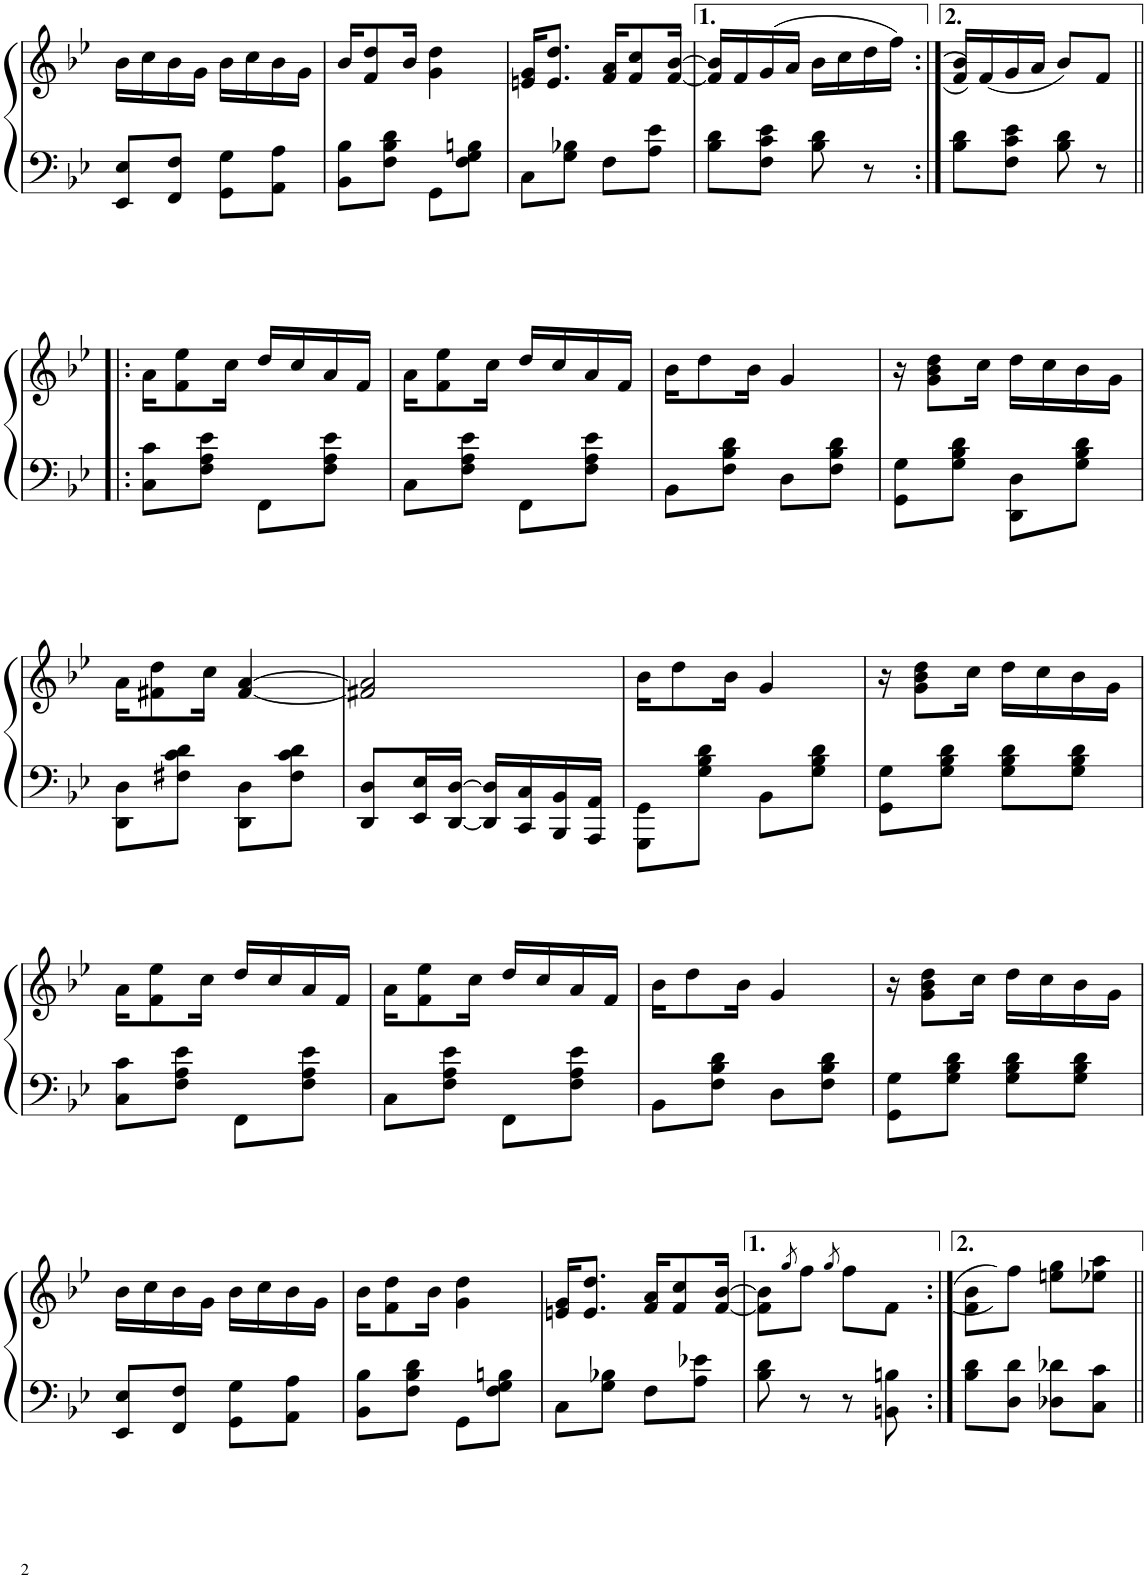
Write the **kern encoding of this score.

**kern	**kern
*part1	*part1
*staff2	*staff1
*I"Piano	*
*I'Pno.	*
!!LO:PB:g=z
*clefF4	*clefG2
*k[b-e-]	*k[b-e-]
*M2/4	*M2/4
=17	=17
8EE-/ 8E-/L	16b-\LL
.	16cc\
8FF/ 8F/J	16b-\
.	16g\JJ
8GG\ 8G\L	16b-\LL
.	16cc\
8AA\ 8A\J	16b-\
.	16g\JJ
=18	=18
8BB-\ 8B-\L	16b-/KL
.	8f/ 8dd/
8F\ 8B-\ 8d\J	.
.	16b-/Jk
8GG\L	4g\ 4dd\
8F\ 8G\ 8Bn\J	.
=19	=19
8C\L	16en/ 16g/KL
.	8.e/ 8.dd/J
8G\ 8B-X\J	.
8F\L	16f/ 16a/KL
.	8f/ 8cc/
8A\ 8e-\J	.
.	[16f/ [16b-/Jk
=20	=20
8B-\ 8d\L	16f/] 16b-/]LL
.	16f/
8F\ 8c\ 8e-\J	(16g/
.	16a/JJ
8B-\ 8d\	16b-\LL
.	16cc\
8r	16dd\
.	16ff\JJ)
=21:|!	=21:|!
8B-\ 8d\L	((>16f/ 16b-/LL
.	(16f/))
8F\ 8c\ 8e-\J	16g/
.	16a/JJ
8B-\ 8d\	8b-/L)
8r	8f/J
!!LO:LB:g=z
=22!|:	=22!|:
8C\ 8c\L	16a\KL
.	8f\ 8ee-\
8F\ 8A\ 8e-\J	.
.	16cc\Jk
8FF\L	16dd/LL
.	16cc/
8F\ 8A\ 8e-\J	16a/
.	16f/JJ
=23	=23
8C\L	16a\KL
.	8f\ 8ee-\
8F\ 8A\ 8e-\J	.
.	16cc\Jk
8FF\L	16dd/LL
.	16cc/
8F\ 8A\ 8e-\J	16a/
.	16f/JJ
=24	=24
8BB-\L	16b-\KL
.	8dd\
8F\ 8B-\ 8d\J	.
.	16b-\Jk
8D\L	4g/
8F\ 8B-\ 8d\J	.
=25	=25
8GG\ 8G\L	16r
.	8g\ 8b-\ 8dd\L
8G\ 8B-\ 8d\J	.
.	16cc\Jk
8DD\ 8D\L	16dd\LL
.	16cc\
8G\ 8B-\ 8d\J	16b-\
.	16g\JJ
!!LO:LB:g=z
=26	=26
8DD\ 8D\L	16a\KL
.	8f#X\ 8dd\
8F#X\ 8c\ 8d\J	.
.	16cc\Jk
8DD\ 8D\L	[4f#/ [4a/
8F#\ 8c\ 8d\J	.
=27	=27
8DD/ 8D/L	2f#X/] 2a/]
16EE-/ 16E-/L	.
[16DD/ [16D/JJ	.
16DD/] 16D/]LL	.
16CC/ 16C/	.
16BBB-/ 16BB-/	.
16AAA/ 16AA/JJ	.
=28	=28
8GGG\ 8GG\L	16b-\KL
.	8dd\
8G\ 8B-\ 8d\J	.
.	16b-\Jk
8BB-\L	4g/
8G\ 8B-\ 8d\J	.
=29	=29
8GG\ 8G\L	16r
.	8g\ 8b-\ 8dd\L
8G\ 8B-\ 8d\J	.
.	16cc\Jk
8G\ 8B-\ 8d\L	16dd\LL
.	16cc\
8G\ 8B-\ 8d\J	16b-\
.	16g\JJ
!!LO:LB:g=z
=30	=30
8C\ 8c\L	16a\KL
.	8f\ 8ee-\
8F\ 8A\ 8e-\J	.
.	16cc\Jk
8FF\L	16dd/LL
.	16cc/
8F\ 8A\ 8e-\J	16a/
.	16f/JJ
=31	=31
8C\L	16a\KL
.	8f\ 8ee-\
8F\ 8A\ 8e-\J	.
.	16cc\Jk
8FF\L	16dd/LL
.	16cc/
8F\ 8A\ 8e-\J	16a/
.	16f/JJ
=32	=32
8BB-\L	16b-\KL
.	8dd\
8F\ 8B-\ 8d\J	.
.	16b-\Jk
8D\L	4g/
8F\ 8B-\ 8d\J	.
=33	=33
8GG\ 8G\L	16r
.	8g\ 8b-\ 8dd\L
8G\ 8B-\ 8d\J	.
.	16cc\Jk
8G\ 8B-\ 8d\L	16dd\LL
.	16cc\
8G\ 8B-\ 8d\J	16b-\
.	16g\JJ
!!LO:LB:g=z
=34	=34
8EE-/ 8E-/L	16b-\LL
.	16cc\
8FF/ 8F/J	16b-\
.	16g\JJ
8GG\ 8G\L	16b-\LL
.	16cc\
8AA\ 8A\J	16b-\
.	16g\JJ
=35	=35
8BB-\ 8B-\L	16b-\KL
.	8f\ 8dd\
8F\ 8B-\ 8d\J	.
.	16b-\Jk
8GG\L	4g\ 4dd\
8F\ 8G\ 8Bn\J	.
=36	=36
8C\L	16en/ 16g/KL
.	8.e/ 8.dd/J
8G\ 8B-X\J	.
8F\L	16f/ 16a/KL
.	8f/ 8cc/
8A\ 8e-X\J	.
.	[16f/ [16b-/Jk
=37	=37
8B-\ 8d\	8f\] 8b-\]L
.	8qgg/
8r	8ff\J
.	8qgg/
8r	8ff\L
8BBn\ 8Bn\	8f\J
=38:|!	=38:|!
8B-\ 8d\L	((<8f\ 8b-\L
8D\ 8d\J	8ff\J))
8D-X\ 8d-X\L	8een\ 8gg\L
8C\ 8c\J	8ee-X\ 8aa\J
=||	=||
*-	*-
